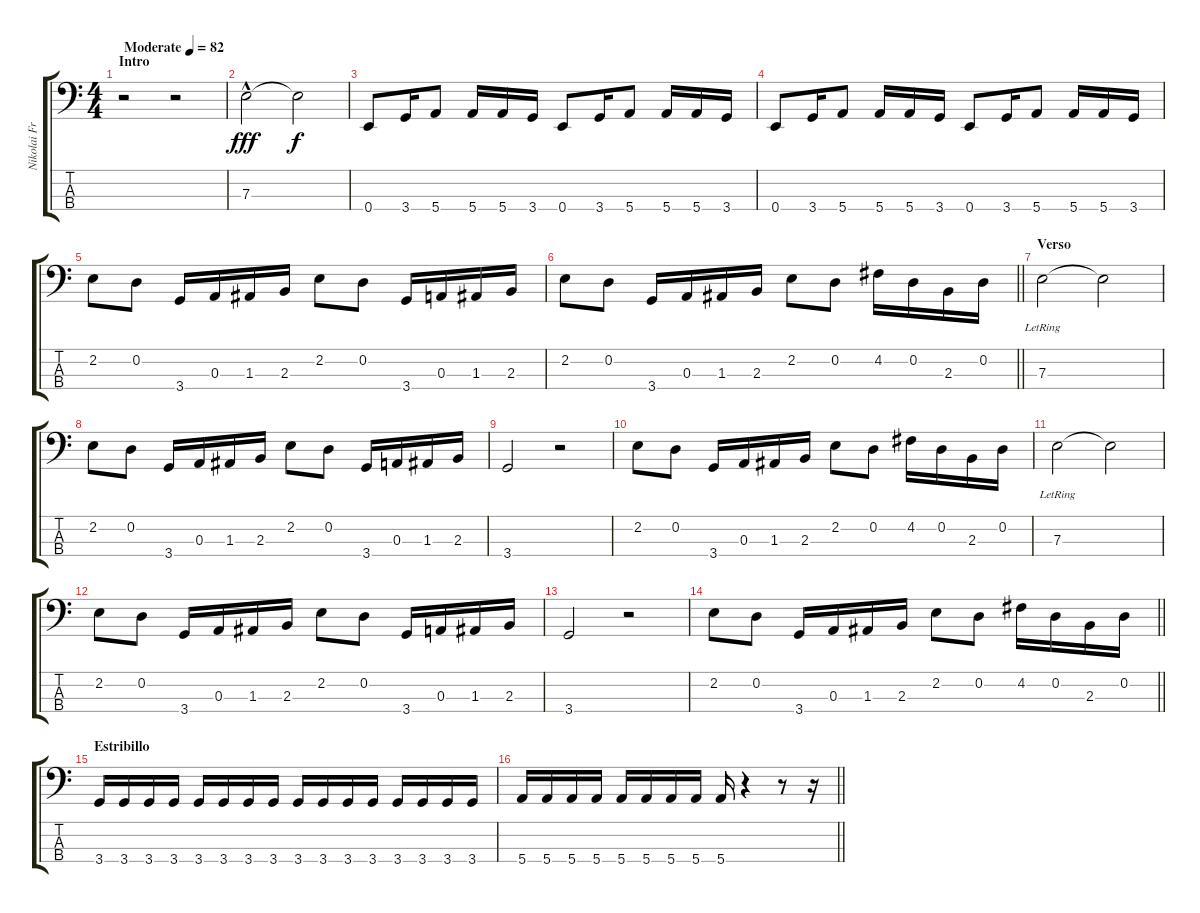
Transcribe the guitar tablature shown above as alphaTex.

\track ("Nikolai Fraiture" "Nikolai Fr") {instrument electricbasspick}
\staff {score tabs}
\tuning (G2 D2 A1 E1) {hide}
\ts (4 4)
\section ("" "Intro")
\tempo (82 "Moderate")
\clef f4
\ks c
r.2{dy fff instrument electricbasspick} r.2 |
7.3{hac}.2 7.3{t}.2{dy f} |
0.4.8 3.4.16 5.4.8 5.4.16 5.4.16 3.4.16 0.4.8 3.4.16 5.4.8 5.4.16 5.4.16 3.4.16 |
0.4.8 3.4.16 5.4.8 5.4.16 5.4.16 3.4.16 0.4.8 3.4.16 5.4.8 5.4.16 5.4.16 3.4.16 |
2.2.8 0.2.8 3.4.16 0.3.16 1.3.16 2.3.16 2.2.8 0.2.8 3.4.16 0.3.16 1.3.16 2.3.16 |
\barLineRight lightlight
2.2.8 0.2.8 3.4.16 0.3.16 1.3.16 2.3.16 2.2.8 0.2.8 4.2.16 0.2.16 2.3.16 0.2.16 |
\section ("" "Verso")
7.3{lr}.2 7.3{t}.2 |
2.2.8 0.2.8 3.4.16 0.3.16 1.3.16 2.3.16 2.2.8 0.2.8 3.4.16 0.3.16 1.3.16 2.3.16 |
3.4.2 r.2 |
2.2.8 0.2.8 3.4.16 0.3.16 1.3.16 2.3.16 2.2.8 0.2.8 4.2.16 0.2.16 2.3.16 0.2.16 |
7.3{lr}.2 7.3{t}.2 |
2.2.8 0.2.8 3.4.16 0.3.16 1.3.16 2.3.16 2.2.8 0.2.8 3.4.16 0.3.16 1.3.16 2.3.16 |
3.4.2 r.2 |
\barLineRight lightlight
2.2.8 0.2.8 3.4.16 0.3.16 1.3.16 2.3.16 2.2.8 0.2.8 4.2.16 0.2.16 2.3.16 0.2.16 |
\section ("" "Estribillo")
3.4.16 3.4.16 3.4.16 3.4.16 3.4.16 3.4.16 3.4.16 3.4.16 3.4.16 3.4.16 3.4.16 3.4.16 3.4.16 3.4.16 3.4.16 3.4.16 |
\barLineRight lightlight
5.4.16 5.4.16 5.4.16 5.4.16 5.4.16 5.4.16 5.4.16 5.4.16 5.4.16 r.4 r.8 r.16
